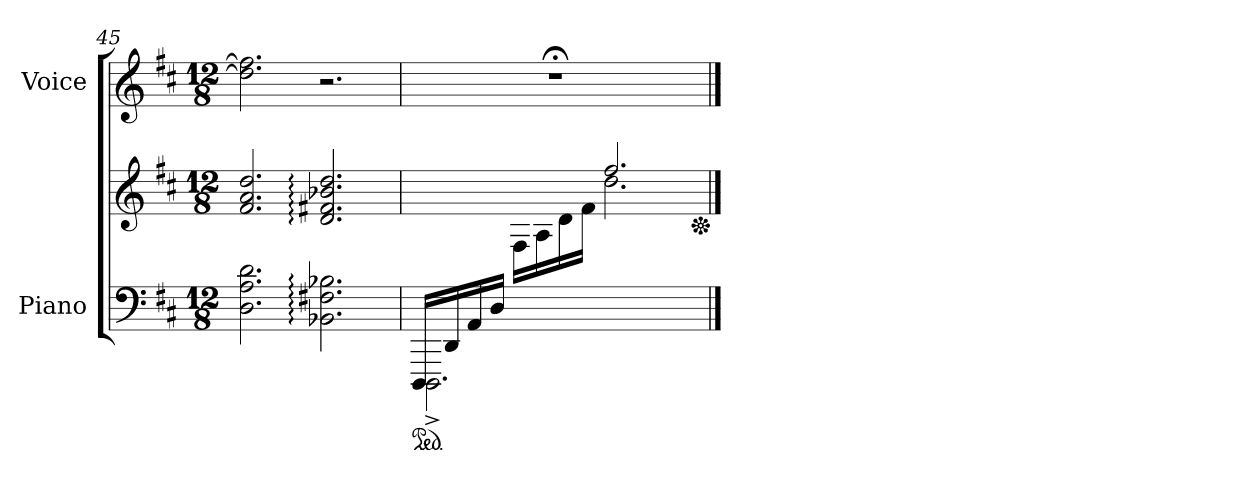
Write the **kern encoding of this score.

**kern	**kern	**kern
*part2	*part2	*part1
*staff3	*staff2	*staff1
*I"Piano	*	*I"Voice
*I'Pno	*	*
*clefF4	*clefG2	*clefG2
*k[f#c#]	*k[f#c#]	*k[f#c#]
*M12/8	*M12/8	*M12/8
=45	=45	=45
2.D\ 2.A\ 2.d\	2.f#/ 2.a/ 2.dd/	2.dd\] 2.ff#\]
2.BB-X\: 2.F#X\: 2.B-X\:	2.d/: 2.f#X/: 2.b-X/: 2.dd/:	2.r
=46	=46	=46
*ped	*	*
*Xtuplet	*	*
!LO:N:head=open	!	!
*^	*^	*
*	*	*	*^	*
32%3DDD/L	(>2.DDD^\	1.ryy	4.ryy	2.ryy	1.r;<
32%3DD!/	.	.	.	.	.
32%3AA!/	.	.	.	.	.
32%3D!/J	.	.	.	.	.
*	*	*	*Xtuplet	*	*
2.ryy	.	.	32%3F#!\L	.	.
.	.	.	32%3A!\	.	.
.	.	.	32%3d!\	.	.
.	.	.	32%3f#!\J	.	.
.	2.ryy	.	2.dd\	2.ff#/)	.
4.ryy	.	.	.	.	.
*v	*v	*	*	*	*
*	*v	*v	*v	*
*	*Xped	*
==	==	==
*-	*-	*-
